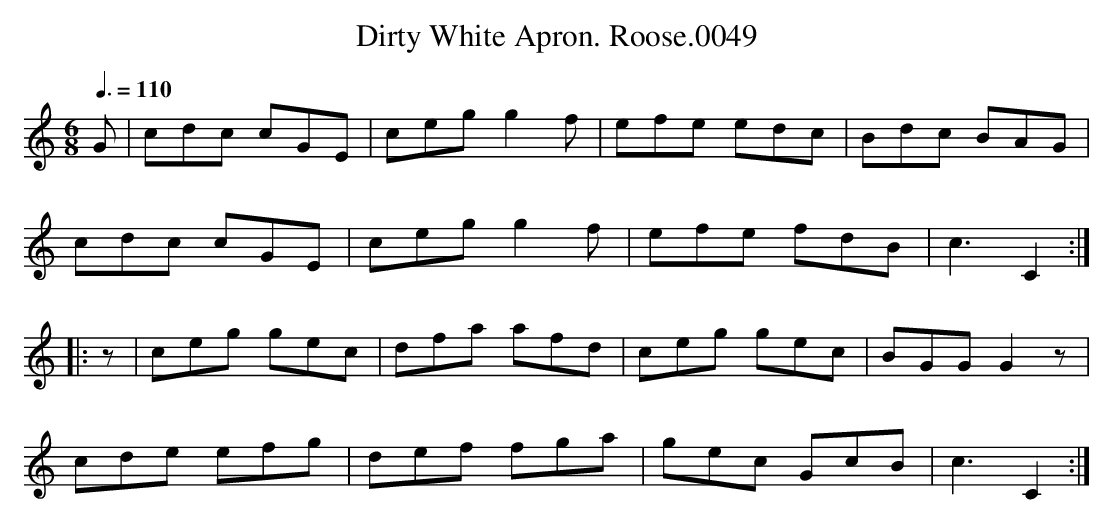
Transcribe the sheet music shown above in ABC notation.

X:1
T:Dirty White Apron. Roose.0049
M:6/8
L:1/8
Q:3/8=110
K:C
G | cdc cGE | ceg g2f | efe edc | Bdc BAG |
cdc cGE | ceg g2f | efe fdB | c3 C2 :|
|: z | ceg gec | dfa afd | ceg gec | BGG G2z |
cde efg | def fga | gec GcB | c3 C2 :|
